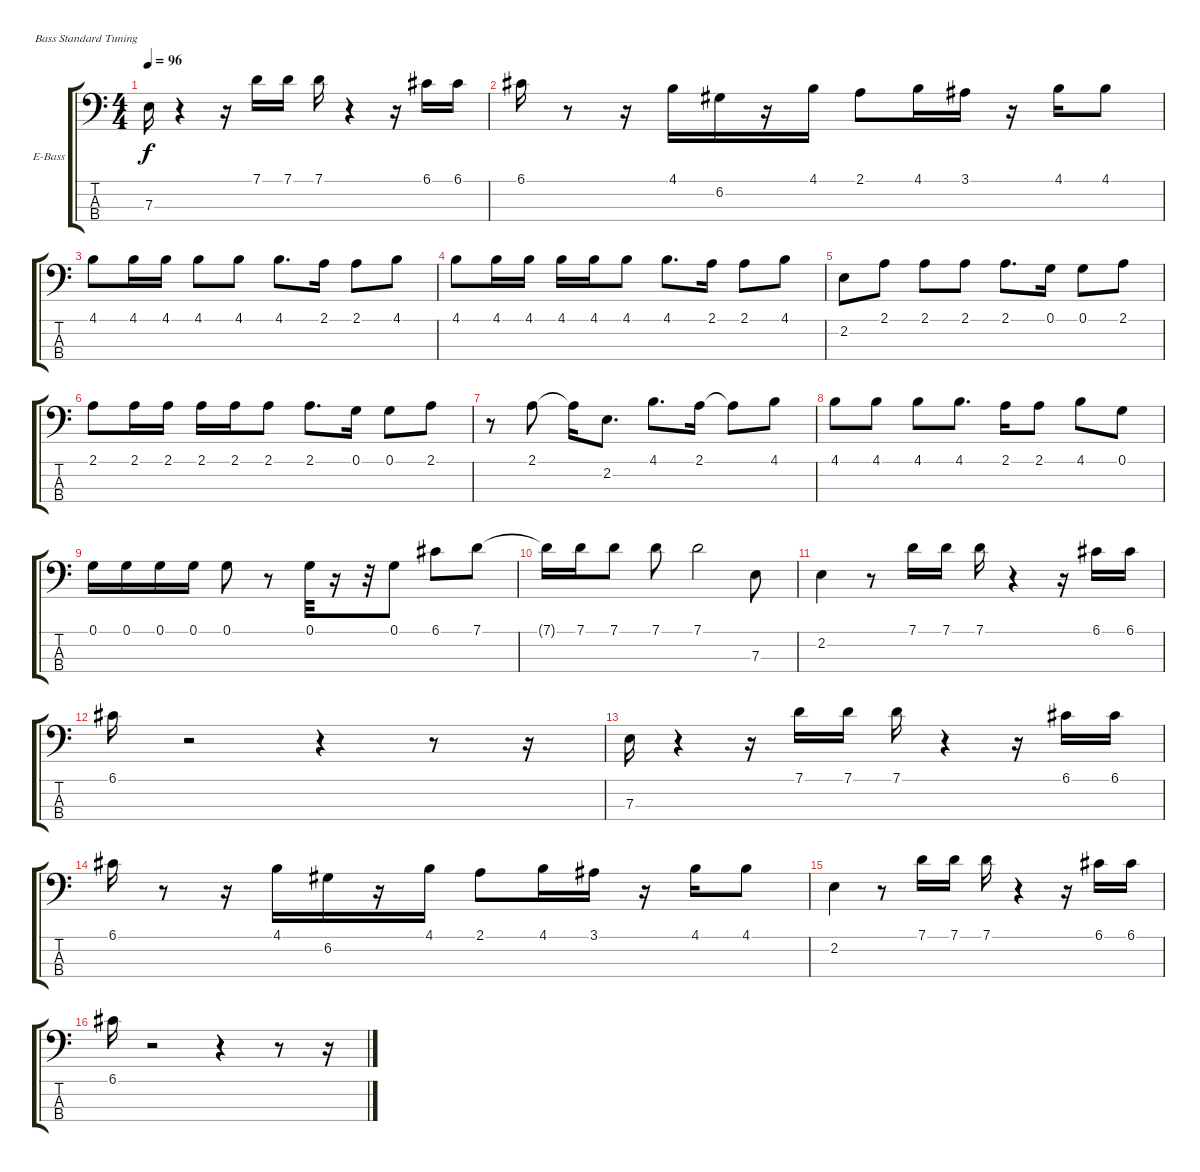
\bracketExtendMode groupsimilarinstruments
\firstSystemTrackNameOrientation horizontal
\otherSystemsTrackNameOrientation horizontal
\track ("Bass" "E-Bass") {instrument electricbassfinger}
\staff {score tabs}
\tuning (G2 D2 A1 E1)
\ts (4 4)
\tempo 96
\clef f4
\ks c
7.3.16{dy f} r.4 r.16 7.1.16 7.1.16 7.1.16 r.4 r.16 6.1.16 6.1.16 |
6.1.16 r.8 r.16 4.1.16 6.2.16 r.16 4.1.16 2.1.8 4.1.16 3.1.16 r.16 4.1.16 4.1.8 |
4.1.8 4.1.16 4.1.16 4.1.8 4.1.8 4.1.8{d} 2.1.16 2.1.8 4.1.8 |
4.1.8 4.1.16 4.1.16 4.1.16 4.1.16 4.1.8 4.1.8{d} 2.1.16 2.1.8 4.1.8 |
2.2.8 2.1.8 2.1.8 2.1.8 2.1.8{d} 0.1.16 0.1.8 2.1.8 |
2.1.8 2.1.16 2.1.16 2.1.16 2.1.16 2.1.8 2.1.8{d} 0.1.16 0.1.8 2.1.8 |
r.8 2.1.8 2.1{t}.16 2.2.8{d} 4.1.8{d} 2.1.16 2.1{t}.8 4.1.8 |
4.1.8 4.1.8 4.1.8 4.1.8{d} 2.1.16 2.1.8 4.1.8 0.1.8 |
0.1.16 0.1.16 0.1.16 0.1.16 0.1.8 r.8 0.1.32 r.16 r.32 0.1.8 6.1.8 7.1.8 |
7.1{t}.16 7.1.16 7.1.8 7.1.8 7.1.2 7.3.8 |
2.2.4 r.8 7.1.16 7.1.16 7.1.16 r.4 r.16 6.1.16 6.1.16 |
6.1.16 r.2 r.4 r.8 r.16 |
7.3.16 r.4 r.16 7.1.16 7.1.16 7.1.16 r.4 r.16 6.1.16 6.1.16 |
6.1.16 r.8 r.16 4.1.16 6.2.16 r.16 4.1.16 2.1.8 4.1.16 3.1.16 r.16 4.1.16 4.1.8 |
2.2.4 r.8 7.1.16 7.1.16 7.1.16 r.4 r.16 6.1.16 6.1.16 |
6.1.16 r.2 r.4 r.8 r.16
